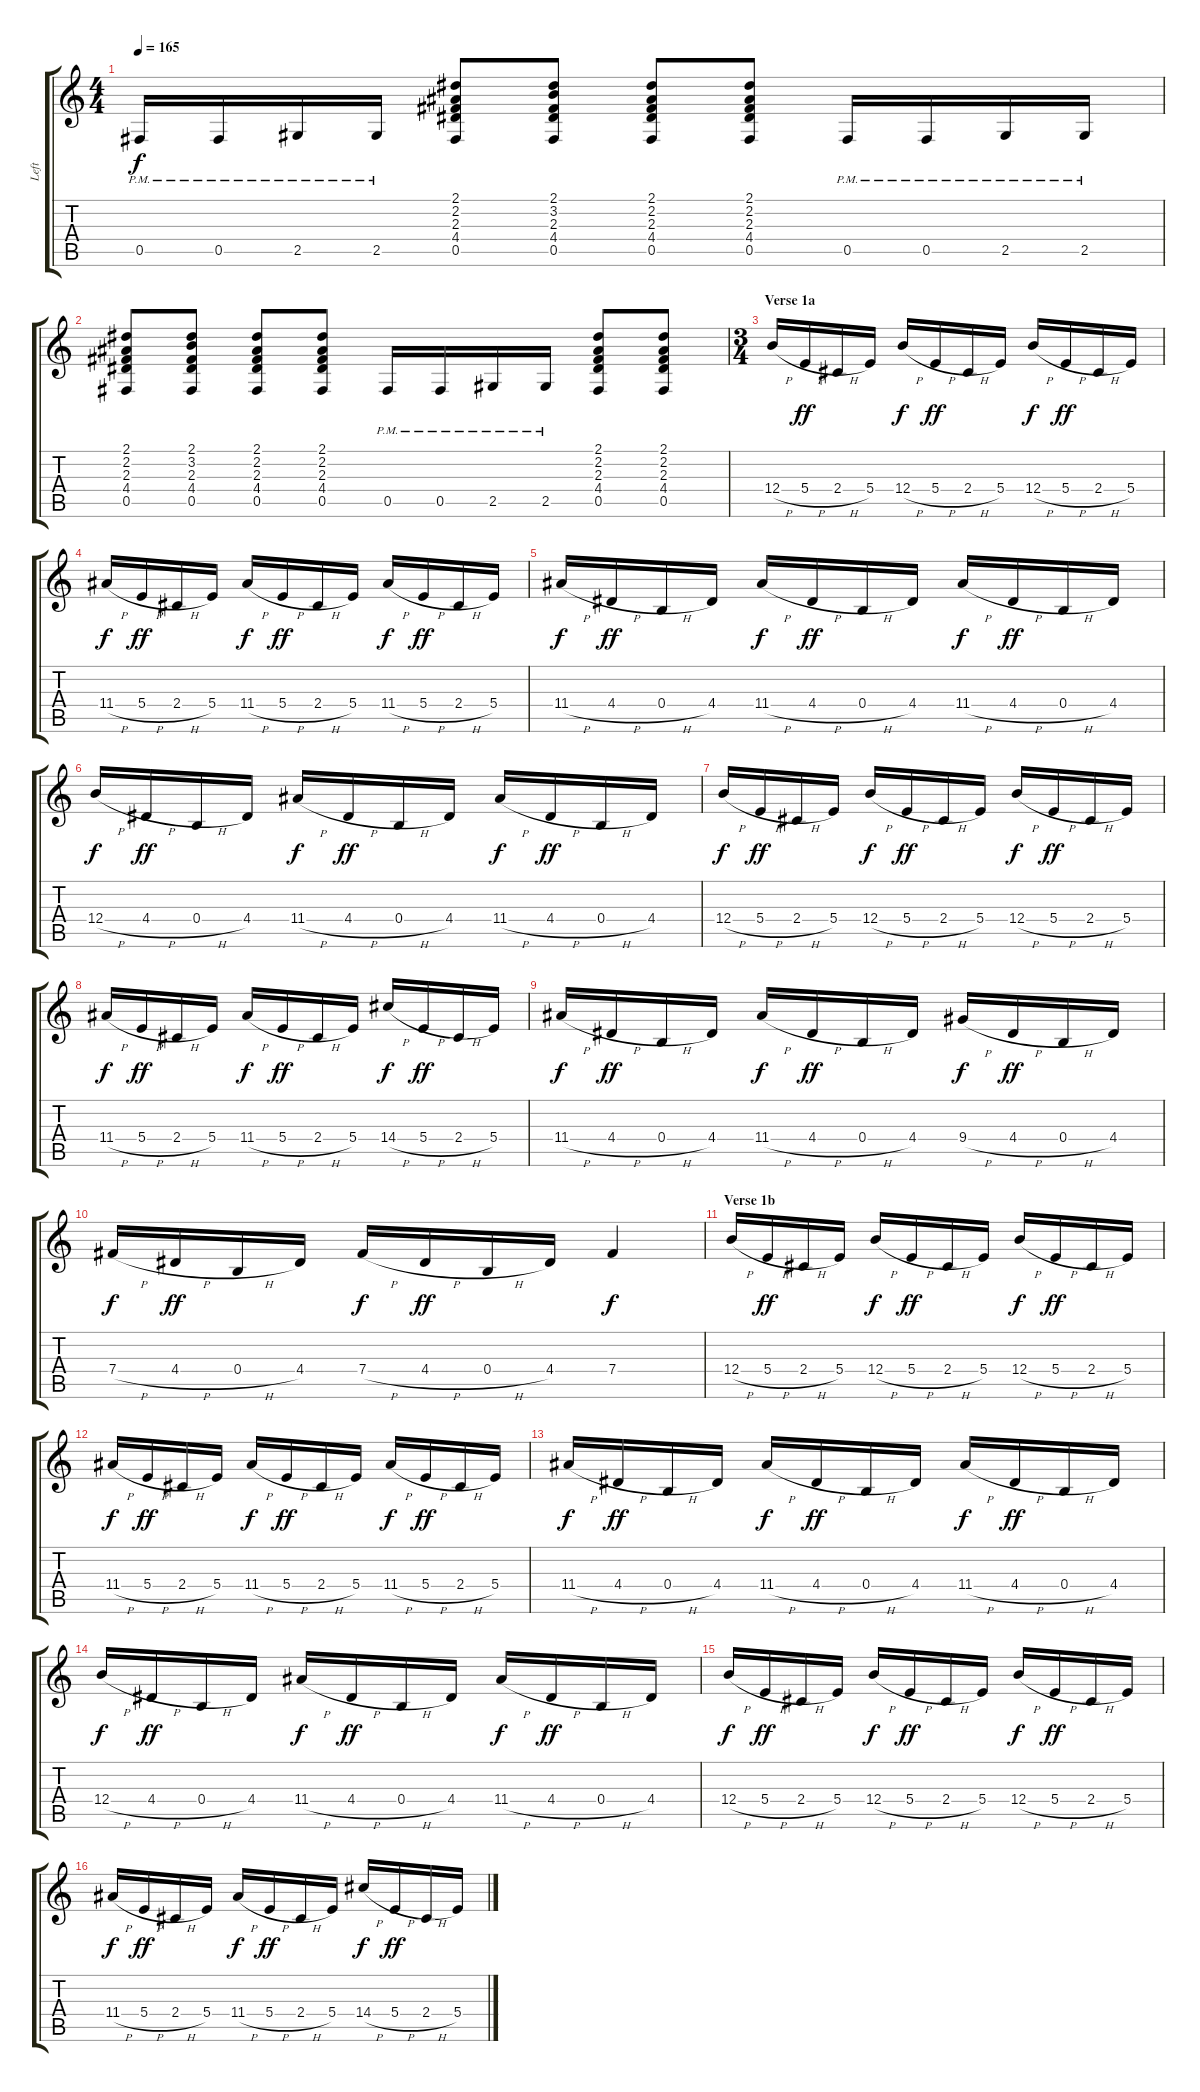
\track ("Left" "Left") {instrument overdrivenguitar}
\staff {score tabs}
\tuning (Db4 Ab3 E3 B2 Gb2 Db2) {hide}
\ts (4 4)
\tempo 165
\clef g2
\ks c
0.5{pm}.16{dy f} 0.5{pm}.16 2.5{pm}.16 2.5{pm}.16 (2.1 2.2 2.3 4.4 0.5).8 (2.1 3.2 2.3 4.4 0.5).8 (2.1 2.2 2.3 4.4 0.5).8 (2.1 2.2 2.3 4.4 0.5).8 0.5{pm}.16 0.5{pm}.16 2.5{pm}.16 2.5{pm}.16 |
(2.1 2.2 2.3 4.4 0.5).8 (2.1 3.2 2.3 4.4 0.5).8 (2.1 2.2 2.3 4.4 0.5).8 (2.1 2.2 2.3 4.4 0.5).8 0.5{pm}.16 0.5{pm}.16 2.5{pm}.16 2.5{pm}.16 (2.1 2.2 2.3 4.4 0.5).8 (2.1 2.2 2.3 4.4 0.5).8 |
\ts (3 4)
\section ("" "Verse 1a")
12.4{h}.16 5.4{h}.16{dy ff} 2.4{h}.16 5.4.16 12.4{h}.16{dy f} 5.4{h}.16{dy ff} 2.4{h}.16 5.4.16 12.4{h}.16{dy f} 5.4{h}.16{dy ff} 2.4{h}.16 5.4.16 |
11.4{h}.16{dy f} 5.4{h}.16{dy ff} 2.4{h}.16 5.4.16 11.4{h}.16{dy f} 5.4{h}.16{dy ff} 2.4{h}.16 5.4.16 11.4{h}.16{dy f} 5.4{h}.16{dy ff} 2.4{h}.16 5.4.16 |
11.4{h}.16{dy f} 4.4{h}.16{dy ff} 0.4{h}.16 4.4.16 11.4{h}.16{dy f} 4.4{h}.16{dy ff} 0.4{h}.16 4.4.16 11.4{h}.16{dy f} 4.4{h}.16{dy ff} 0.4{h}.16 4.4.16 |
12.4{h}.16{dy f} 4.4{h}.16{dy ff} 0.4{h}.16 4.4.16 11.4{h}.16{dy f} 4.4{h}.16{dy ff} 0.4{h}.16 4.4.16 11.4{h}.16{dy f} 4.4{h}.16{dy ff} 0.4{h}.16 4.4.16 |
12.4{h}.16{dy f} 5.4{h}.16{dy ff} 2.4{h}.16 5.4.16 12.4{h}.16{dy f} 5.4{h}.16{dy ff} 2.4{h}.16 5.4.16 12.4{h}.16{dy f} 5.4{h}.16{dy ff} 2.4{h}.16 5.4.16 |
11.4{h}.16{dy f} 5.4{h}.16{dy ff} 2.4{h}.16 5.4.16 11.4{h}.16{dy f} 5.4{h}.16{dy ff} 2.4{h}.16 5.4.16 14.4{h}.16{dy f} 5.4{h}.16{dy ff} 2.4{h}.16 5.4.16 |
11.4{h}.16{dy f} 4.4{h}.16{dy ff} 0.4{h}.16 4.4.16 11.4{h}.16{dy f} 4.4{h}.16{dy ff} 0.4{h}.16 4.4.16 9.4{h}.16{dy f} 4.4{h}.16{dy ff} 0.4{h}.16 4.4.16 |
7.4{h}.16{dy f} 4.4{h}.16{dy ff} 0.4{h}.16 4.4.16 7.4{h}.16{dy f} 4.4{h}.16{dy ff} 0.4{h}.16 4.4.16 7.4.4{dy f} |
\section ("" "Verse 1b")
12.4{h}.16 5.4{h}.16{dy ff} 2.4{h}.16 5.4.16 12.4{h}.16{dy f} 5.4{h}.16{dy ff} 2.4{h}.16 5.4.16 12.4{h}.16{dy f} 5.4{h}.16{dy ff} 2.4{h}.16 5.4.16 |
11.4{h}.16{dy f} 5.4{h}.16{dy ff} 2.4{h}.16 5.4.16 11.4{h}.16{dy f} 5.4{h}.16{dy ff} 2.4{h}.16 5.4.16 11.4{h}.16{dy f} 5.4{h}.16{dy ff} 2.4{h}.16 5.4.16 |
11.4{h}.16{dy f} 4.4{h}.16{dy ff} 0.4{h}.16 4.4.16 11.4{h}.16{dy f} 4.4{h}.16{dy ff} 0.4{h}.16 4.4.16 11.4{h}.16{dy f} 4.4{h}.16{dy ff} 0.4{h}.16 4.4.16 |
12.4{h}.16{dy f} 4.4{h}.16{dy ff} 0.4{h}.16 4.4.16 11.4{h}.16{dy f} 4.4{h}.16{dy ff} 0.4{h}.16 4.4.16 11.4{h}.16{dy f} 4.4{h}.16{dy ff} 0.4{h}.16 4.4.16 |
12.4{h}.16{dy f} 5.4{h}.16{dy ff} 2.4{h}.16 5.4.16 12.4{h}.16{dy f} 5.4{h}.16{dy ff} 2.4{h}.16 5.4.16 12.4{h}.16{dy f} 5.4{h}.16{dy ff} 2.4{h}.16 5.4.16 |
11.4{h}.16{dy f} 5.4{h}.16{dy ff} 2.4{h}.16 5.4.16 11.4{h}.16{dy f} 5.4{h}.16{dy ff} 2.4{h}.16 5.4.16 14.4{h}.16{dy f} 5.4{h}.16{dy ff} 2.4{h}.16 5.4.16
